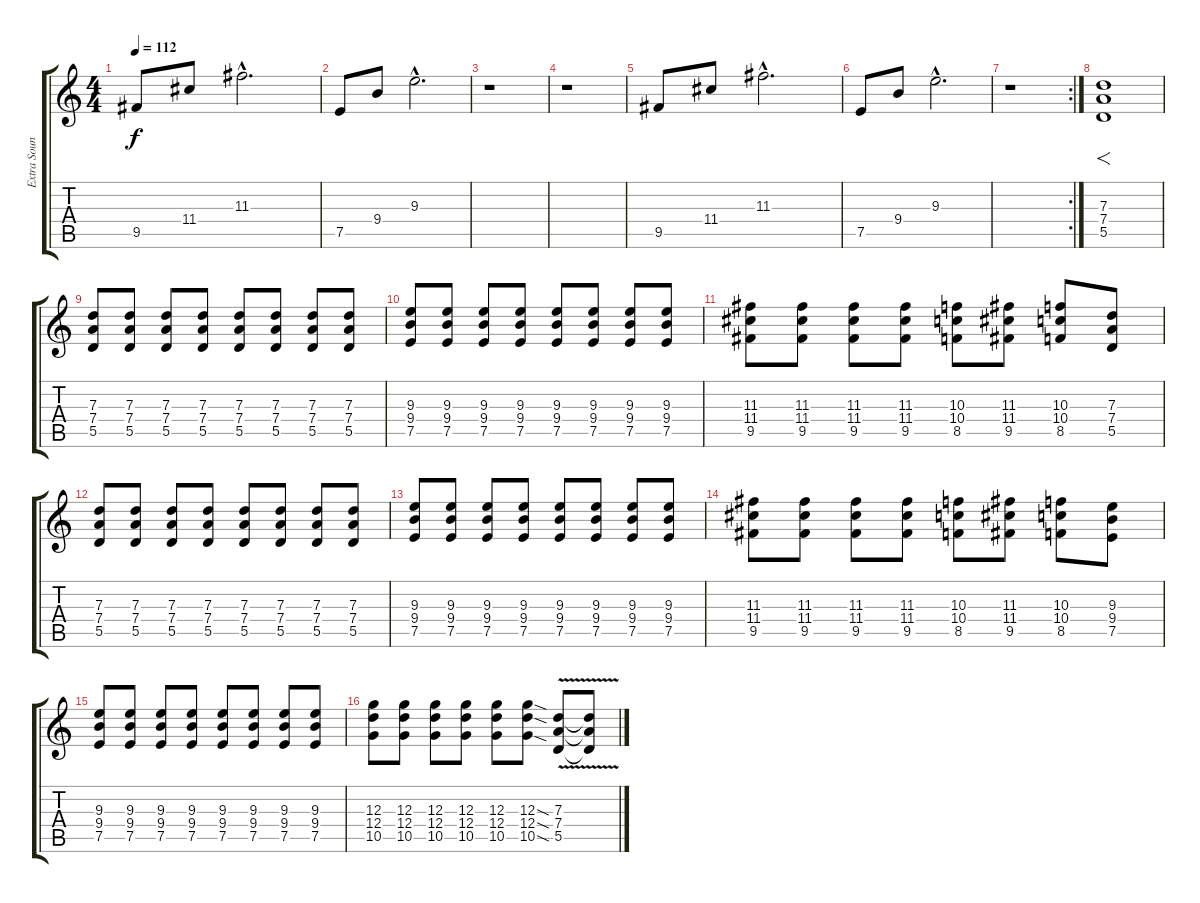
\track ("Extra Sound" "Extra Soun") {instrument distortionguitar}
\staff {score tabs}
\tuning (E4 B3 G3 D3 A2 E2) {hide}
\ts (4 4)
\tempo 112
\clef g2
\ks c
9.5.8{dy f} 11.4.8 11.3{hac}.2{d} |
7.5.8 9.4.8 9.3{hac}.2{d} |
r.1 |
r.1 |
9.5.8 11.4.8 11.3{hac}.2{d} |
7.5.8 9.4.8 9.3{hac}.2{d} |
\rc 2
r.1 |
(7.3 7.4 5.5).1{f volume 15 instrument distortionguitar} |
(7.3 7.4 5.5).8{instrument distortionguitar} (7.3 7.4 5.5).8 (7.3 7.4 5.5).8 (7.3 7.4 5.5).8 (7.3 7.4 5.5).8 (7.3 7.4 5.5).8 (7.3 7.4 5.5).8 (7.3 7.4 5.5).8 |
(9.3 9.4 7.5).8 (9.3 9.4 7.5).8 (9.3 9.4 7.5).8 (9.3 9.4 7.5).8 (9.3 9.4 7.5).8 (9.3 9.4 7.5).8 (9.3 9.4 7.5).8 (9.3 9.4 7.5).8 |
(11.3 11.4 9.5).8 (11.3 11.4 9.5).8 (11.3 11.4 9.5).8 (11.3 11.4 9.5).8 (10.3 10.4 8.5).8 (11.3 11.4 9.5).8 (10.3 10.4 8.5).8 (7.3 7.4 5.5).8 |
(7.3 7.4 5.5).8{instrument distortionguitar} (7.3 7.4 5.5).8 (7.3 7.4 5.5).8 (7.3 7.4 5.5).8 (7.3 7.4 5.5).8 (7.3 7.4 5.5).8 (7.3 7.4 5.5).8 (7.3 7.4 5.5).8 |
(9.3 9.4 7.5).8 (9.3 9.4 7.5).8 (9.3 9.4 7.5).8 (9.3 9.4 7.5).8 (9.3 9.4 7.5).8 (9.3 9.4 7.5).8 (9.3 9.4 7.5).8 (9.3 9.4 7.5).8 |
(11.3 11.4 9.5).8 (11.3 11.4 9.5).8 (11.3 11.4 9.5).8 (11.3 11.4 9.5).8 (10.3 10.4 8.5).8 (11.3 11.4 9.5).8 (10.3 10.4 8.5).8 (9.3 9.4 7.5).8 |
(9.3 9.4 7.5).8 (9.3 9.4 7.5).8 (9.3 9.4 7.5).8 (9.3 9.4 7.5).8 (9.3 9.4 7.5).8 (9.3 9.4 7.5).8 (9.3 9.4 7.5).8 (9.3 9.4 7.5).8 |
(12.3 12.4 10.5).8 (12.3 12.4 10.5).8 (12.3 12.4 10.5).8 (12.3 12.4 10.5).8 (12.3 12.4 10.5).8 (12.3{sod} 12.4{sod} 10.5{sod}).8 (7.3{v} 7.4 5.5).8 (7.3{t} 7.4{t} 5.5{t}).8
